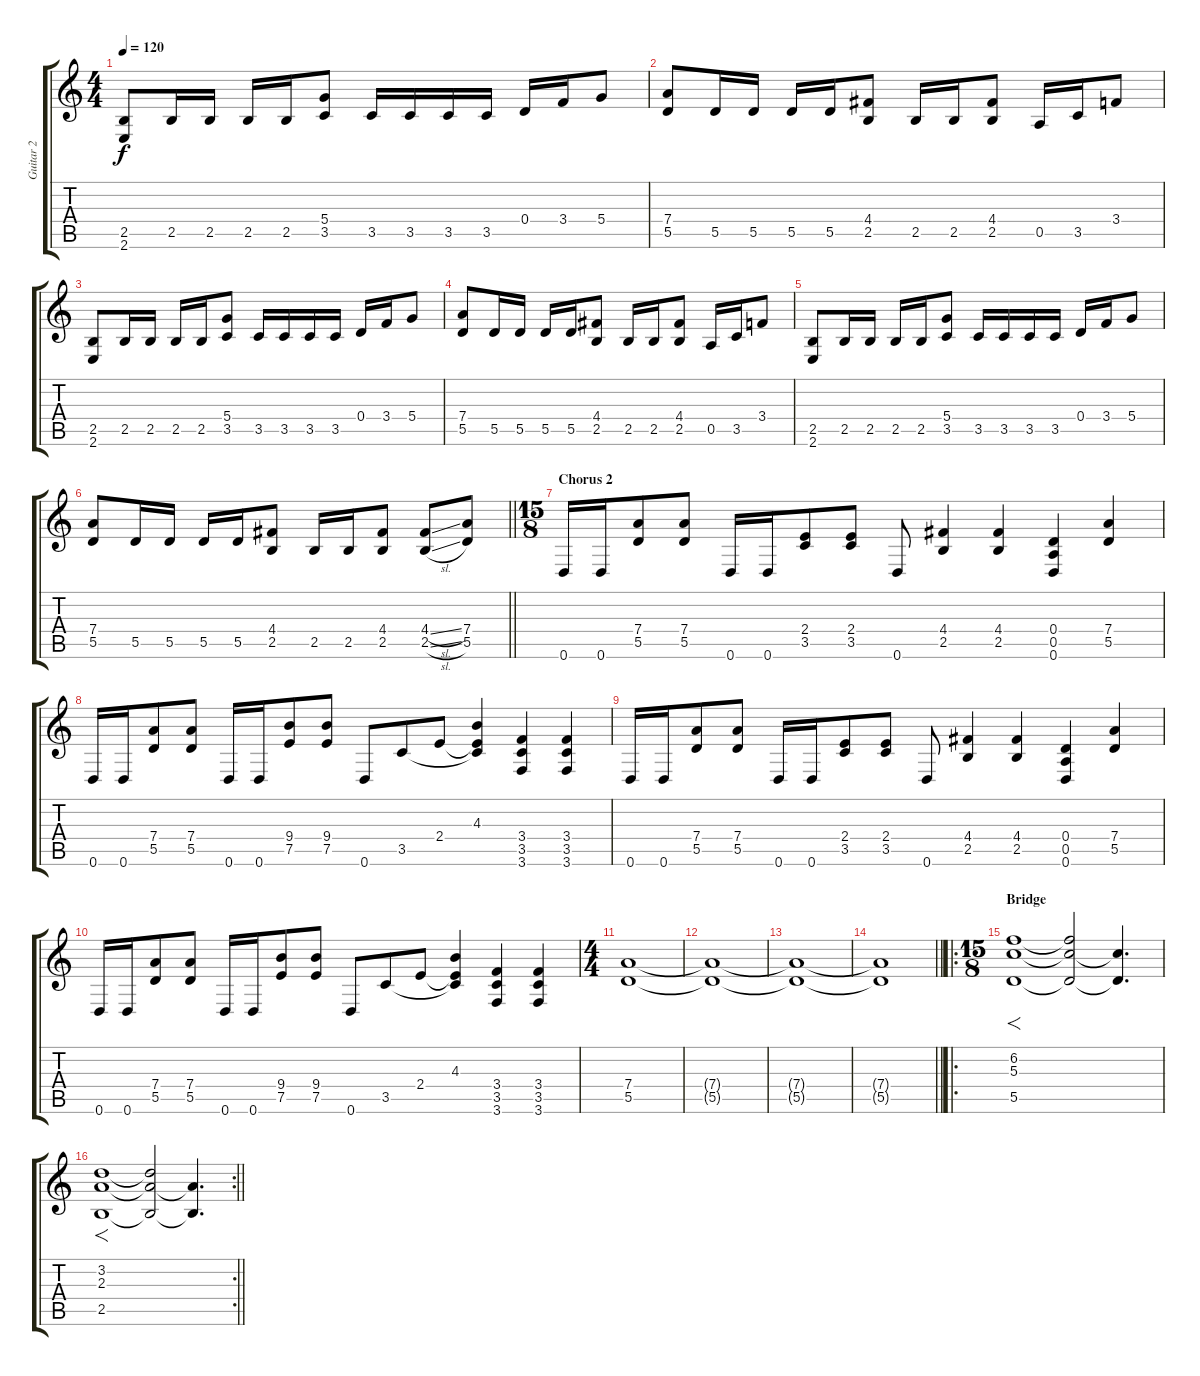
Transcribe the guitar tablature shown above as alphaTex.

\track ("Guitar 2" "Guitar 2") {instrument electricguitarjazz}
\staff {score tabs}
\tuning (E4 B3 G3 D3 A2 D2) {hide}
\ts (4 4)
\tempo 120
\clef g2
\ks c
(2.5 2.6).8{dy f} 2.5.16 2.5.16 2.5.16 2.5.16 (5.4 3.5).8 3.5.16 3.5.16 3.5.16 3.5.16 0.4.16 3.4.16 5.4.8 |
(7.4 5.5).8 5.5.16 5.5.16 5.5.16 5.5.16 (4.4 2.5).8 2.5.16 2.5.16 (4.4 2.5).8 0.5.16 3.5.16 3.4.8 |
(2.5 2.6).8 2.5.16 2.5.16 2.5.16 2.5.16 (5.4 3.5).8 3.5.16 3.5.16 3.5.16 3.5.16 0.4.16 3.4.16 5.4.8 |
(7.4 5.5).8 5.5.16 5.5.16 5.5.16 5.5.16 (4.4 2.5).8 2.5.16 2.5.16 (4.4 2.5).8 0.5.16 3.5.16 3.4.8 |
(2.5 2.6).8 2.5.16 2.5.16 2.5.16 2.5.16 (5.4 3.5).8 3.5.16 3.5.16 3.5.16 3.5.16 0.4.16 3.4.16 5.4.8 |
\barLineRight lightlight
(7.4 5.5).8 5.5.16 5.5.16 5.5.16 5.5.16 (4.4 2.5).8 2.5.16 2.5.16 (4.4 2.5).8 (4.4{sl} 2.5{sl}).8 (7.4 5.5).8 |
\ts (15 8)
\section ("" "Chorus 2")
0.6.16 0.6.16 (7.4 5.5).8 (7.4 5.5).8 0.6.16 0.6.16 (2.4 3.5).8 (2.4 3.5).8 0.6.8 (4.4 2.5).4 (4.4 2.5).4 (0.4 0.5 0.6).4 (7.4 5.5).4 |
0.6.16 0.6.16 (7.4 5.5).8 (7.4 5.5).8 0.6.16 0.6.16 (9.4 7.5).8 (9.4 7.5).8 0.6.8 3.5.8 2.4.8 (4.3 2.4{t} 3.5{t}).4 (3.4 3.5 3.6).4 (3.4 3.5 3.6).4 |
0.6.16 0.6.16 (7.4 5.5).8 (7.4 5.5).8 0.6.16 0.6.16 (2.4 3.5).8 (2.4 3.5).8 0.6.8 (4.4 2.5).4 (4.4 2.5).4 (0.4 0.5 0.6).4 (7.4 5.5).4 |
0.6.16 0.6.16 (7.4 5.5).8 (7.4 5.5).8 0.6.16 0.6.16 (9.4 7.5).8 (9.4 7.5).8 0.6.8 3.5.8 2.4.8 (4.3 2.4{t} 3.5{t}).4 (3.4 3.5 3.6).4 (3.4 3.5 3.6).4 |
\ts (4 4)
(7.4 5.5).1 |
(7.4{t} 5.5{t}).1 |
(7.4{t} 5.5{t}).1 |
\barLineRight lightlight
(7.4{t} 5.5{t}).1 |
\ro
\ts (15 8)
\section ("" "Bridge")
(6.2 5.3 5.5).1{f} (6.2{t} 5.3{t} 5.5{t}).2 (5.3{t} 5.5{t}).4{d} |
\rc 2
\barLineRight lightlight
(3.2 2.3 2.5).1{f} (3.2{t} 2.3{t} 2.5{t}).2 (2.3{t} 2.5{t}).4{d}
